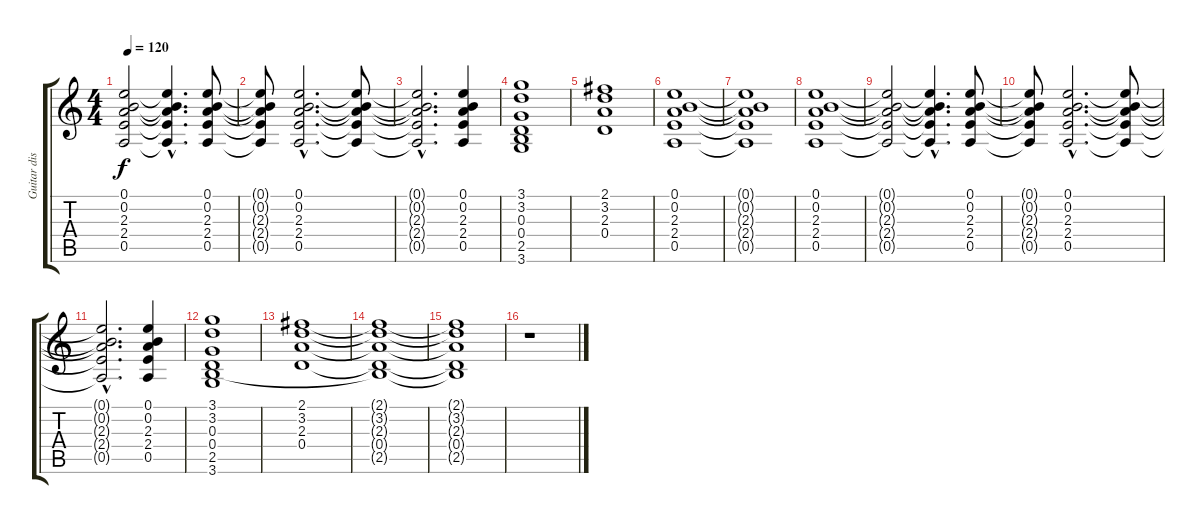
\track ("Guitar dist" "Guitar dis") {instrument distortionguitar}
\staff {score tabs}
\tuning (E4 B3 G3 D3 A2 E2) {hide}
\ts (4 4)
\tempo 120
\clef g2
\ks c
(0.1{t} 0.2{t} 2.3{t} 2.4{t} 0.5{t}).2{dy f} (0.1{hac t} 0.2{hac t} 2.3{hac t} 2.4{hac t} 0.5{hac t}).4{d} (0.1 0.2 2.3 2.4 0.5).8 |
(0.1{t} 0.2{t} 2.3{t} 2.4{t} 0.5{t}).8 (0.1{hac} 0.2{hac} 2.3{hac} 2.4{hac} 0.5{hac}).2{d} (0.1{t} 0.2{t} 2.3{t} 2.4{t} 0.5{t}).8 |
(0.1{hac t} 0.2{hac t} 2.3{hac t} 2.4{hac t} 0.5{hac t}).2{d} (0.1 0.2 2.3 2.4 0.5).4 |
(3.1 3.2 0.3 0.4 2.5 3.6).1 |
(2.1 3.2 2.3 0.4).1 |
(0.1 0.2 2.3 2.4 0.5).1 |
(0.1{t} 0.2{t} 2.3{t} 2.4{t} 0.5{t}).1 |
(0.1 0.2 2.3 2.4 0.5).1 |
(0.1{t} 0.2{t} 2.3{t} 2.4{t} 0.5{t}).2 (0.1{hac t} 0.2{hac t} 2.3{hac t} 2.4{hac t} 0.5{hac t}).4{d} (0.1 0.2 2.3 2.4 0.5).8 |
(0.1{t} 0.2{t} 2.3{t} 2.4{t} 0.5{t}).8 (0.1{hac} 0.2{hac} 2.3{hac} 2.4{hac} 0.5{hac}).2{d} (0.1{t} 0.2{t} 2.3{t} 2.4{t} 0.5{t}).8 |
(0.1{hac t} 0.2{hac t} 2.3{hac t} 2.4{hac t} 0.5{hac t}).2{d} (0.1 0.2 2.3 2.4 0.5).4 |
(3.1 3.2 0.3 0.4 2.5 3.6).1 |
(2.1 3.2 2.3 0.4).1 |
(2.1{t} 3.2{t} 2.3{t} 0.4{t} 2.5{t}).1 |
(2.1{t} 3.2{t} 2.3{t} 0.4{t} 2.5{t}).1 |
r.1
